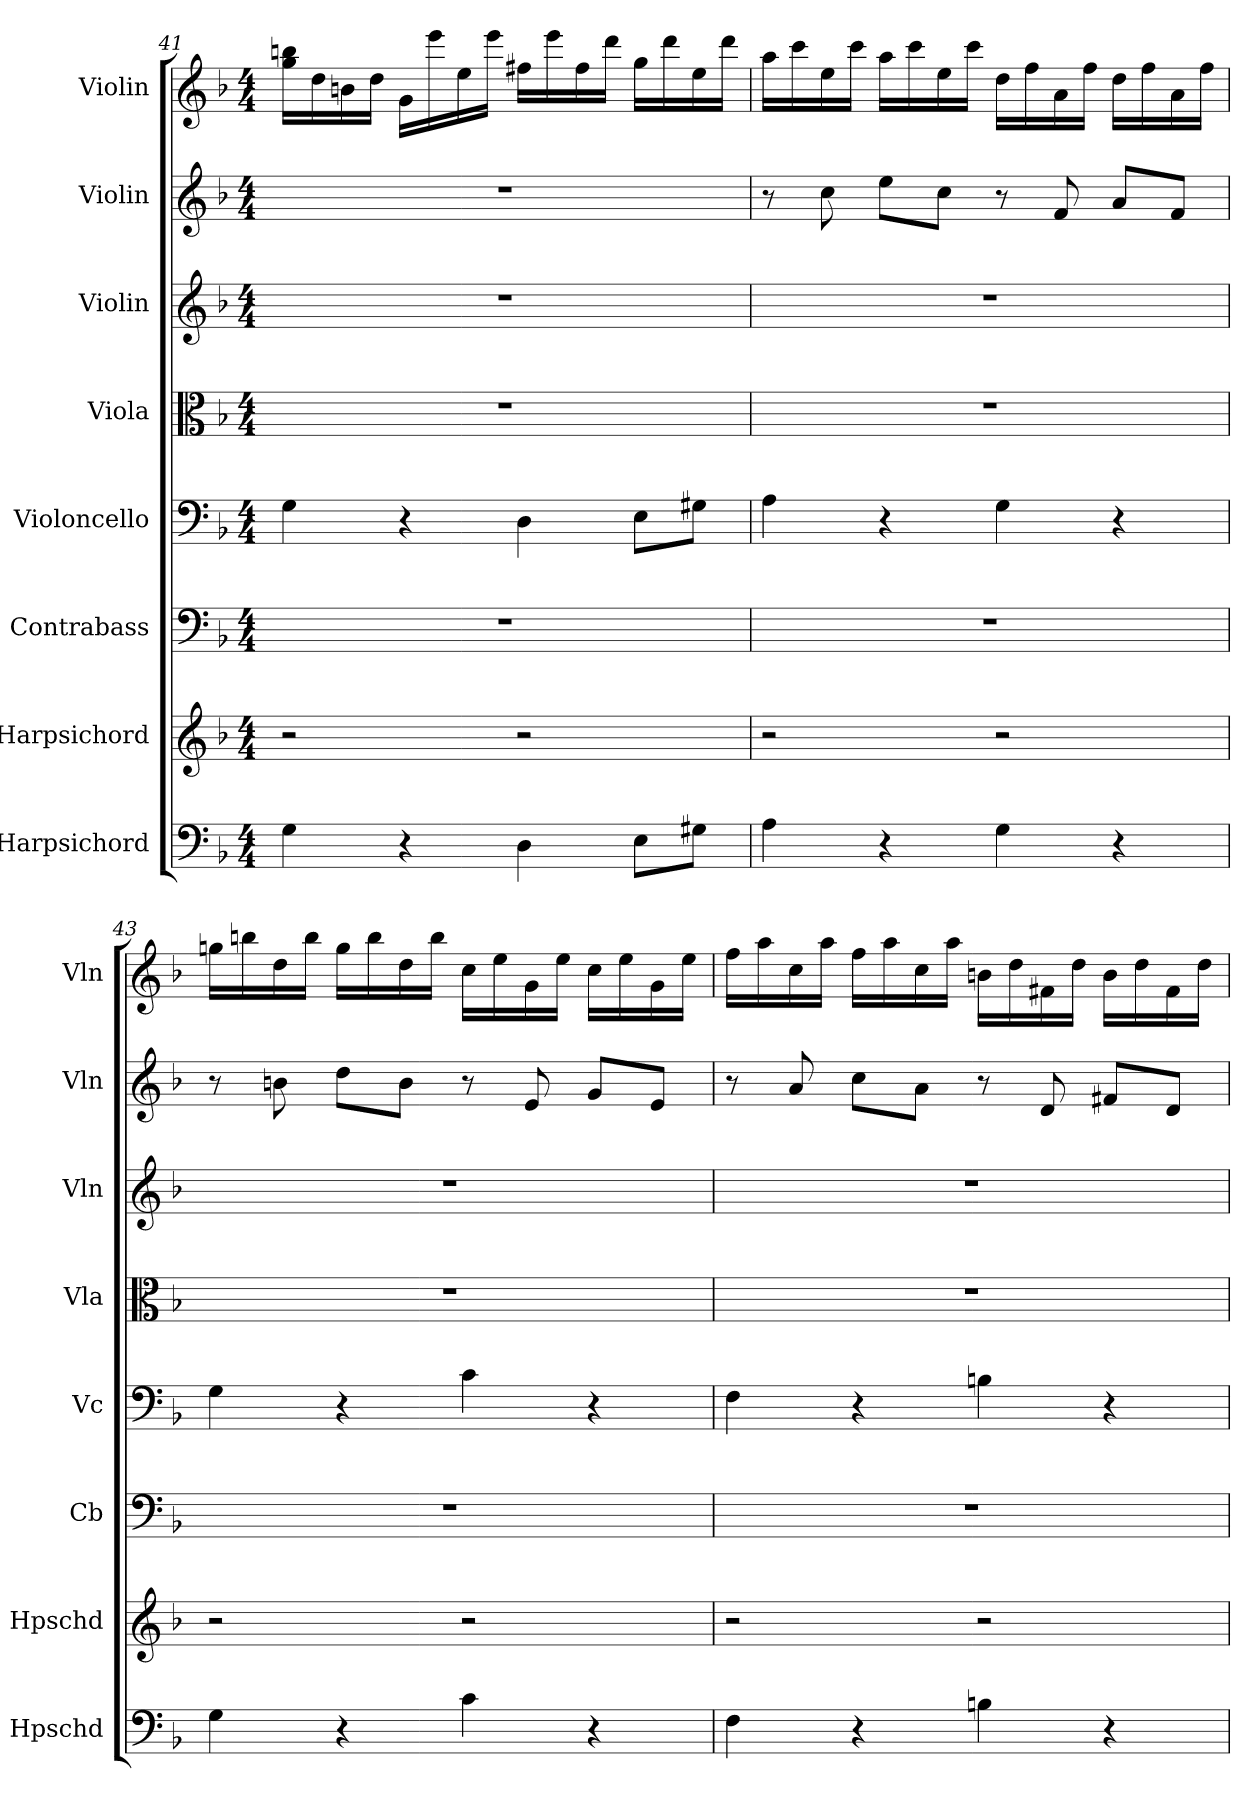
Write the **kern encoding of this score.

**kern	**kern	**kern	**kern	**kern	**kern	**kern	**kern
*part8	*part7	*part6	*part5	*part4	*part3	*part2	*part1
*staff8	*staff7	*staff6	*staff5	*staff4	*staff3	*staff2	*staff1
*I"Harpsichord	*I"Harpsichord	*I"Contrabass	*I"Violoncello	*I"Viola	*I"Violin	*I"Violin	*I"Violin
*I'Hpschd	*I'Hpschd	*I'Cb	*I'Vc	*I'Vla	*I'Vln	*I'Vln	*I'Vln
*clefF4	*clefG2	*clefF4	*clefF4	*clefC3	*clefG2	*clefG2	*clefG2
*k[b-]	*k[b-]	*k[b-]	*k[b-]	*k[b-]	*k[b-]	*k[b-]	*k[b-]
*M4/4	*M4/4	*M4/4	*M4/4	*M4/4	*M4/4	*M4/4	*M4/4
=41	=41	=41	=41	=41	=41	=41	=41
4G\	2r	1r	4G\	1r	1r	1r	16gg\ 16bbn\LL
.	.	.	.	.	.	.	16dd\
.	.	.	.	.	.	.	16bn\
.	.	.	.	.	.	.	16dd\JJ
4r	.	.	4r	.	.	.	16g\LL
.	.	.	.	.	.	.	16eee\
.	.	.	.	.	.	.	16ee\
.	.	.	.	.	.	.	16eee\JJ
4D\	2r	.	4D\	.	.	.	16ff#X\LL
.	.	.	.	.	.	.	16eee\
.	.	.	.	.	.	.	16ff#\
.	.	.	.	.	.	.	16ddd\JJ
8E\L	.	.	8E\L	.	.	.	16gg\LL
.	.	.	.	.	.	.	16ddd\
8G#X\J	.	.	8G#X\J	.	.	.	16ee\
.	.	.	.	.	.	.	16ddd\JJ
=42	=42	=42	=42	=42	=42	=42	=42
4A\	2r	1r	4A\	1r	1r	8r	16aa\LL
.	.	.	.	.	.	.	16ccc\
.	.	.	.	.	.	8cc\	16ee\
.	.	.	.	.	.	.	16ccc\JJ
4r	.	.	4r	.	.	8ee\L	16aa\LL
.	.	.	.	.	.	.	16ccc\
.	.	.	.	.	.	8cc\J	16ee\
.	.	.	.	.	.	.	16ccc\JJ
4G\	2r	.	4G\	.	.	8r	16dd\LL
.	.	.	.	.	.	.	16ff\
.	.	.	.	.	.	8f/	16a\
.	.	.	.	.	.	.	16ff\JJ
4r	.	.	4r	.	.	8a/L	16dd\LL
.	.	.	.	.	.	.	16ff\
.	.	.	.	.	.	8f/J	16a\
.	.	.	.	.	.	.	16ff\JJ
=43	=43	=43	=43	=43	=43	=43	=43
4G\	2r	1r	4G\	1r	1r	8r	16ggn\LL
.	.	.	.	.	.	.	16bbn\
.	.	.	.	.	.	8bn\	16dd\
.	.	.	.	.	.	.	16bb\JJ
4r	.	.	4r	.	.	8dd\L	16gg\LL
.	.	.	.	.	.	.	16bb\
.	.	.	.	.	.	8b\J	16dd\
.	.	.	.	.	.	.	16bb\JJ
4c\	2r	.	4c\	.	.	8r	16cc\LL
.	.	.	.	.	.	.	16ee\
.	.	.	.	.	.	8e/	16g\
.	.	.	.	.	.	.	16ee\JJ
4r	.	.	4r	.	.	8g/L	16cc\LL
.	.	.	.	.	.	.	16ee\
.	.	.	.	.	.	8e/J	16g\
.	.	.	.	.	.	.	16ee\JJ
=44	=44	=44	=44	=44	=44	=44	=44
4F\	2r	1r	4F\	1r	1r	8r	16ff\LL
.	.	.	.	.	.	.	16aa\
.	.	.	.	.	.	8a/	16cc\
.	.	.	.	.	.	.	16aa\JJ
4r	.	.	4r	.	.	8cc\L	16ff\LL
.	.	.	.	.	.	.	16aa\
.	.	.	.	.	.	8a\J	16cc\
.	.	.	.	.	.	.	16aa\JJ
4Bn\	2r	.	4Bn\	.	.	8r	16bn\LL
.	.	.	.	.	.	.	16dd\
.	.	.	.	.	.	8d/	16f#X\
.	.	.	.	.	.	.	16dd\JJ
4r	.	.	4r	.	.	8f#X/L	16b\LL
.	.	.	.	.	.	.	16dd\
.	.	.	.	.	.	8d/J	16f#\
.	.	.	.	.	.	.	16dd\JJ
=	=	=	=	=	=	=	=
*-	*-	*-	*-	*-	*-	*-	*-
